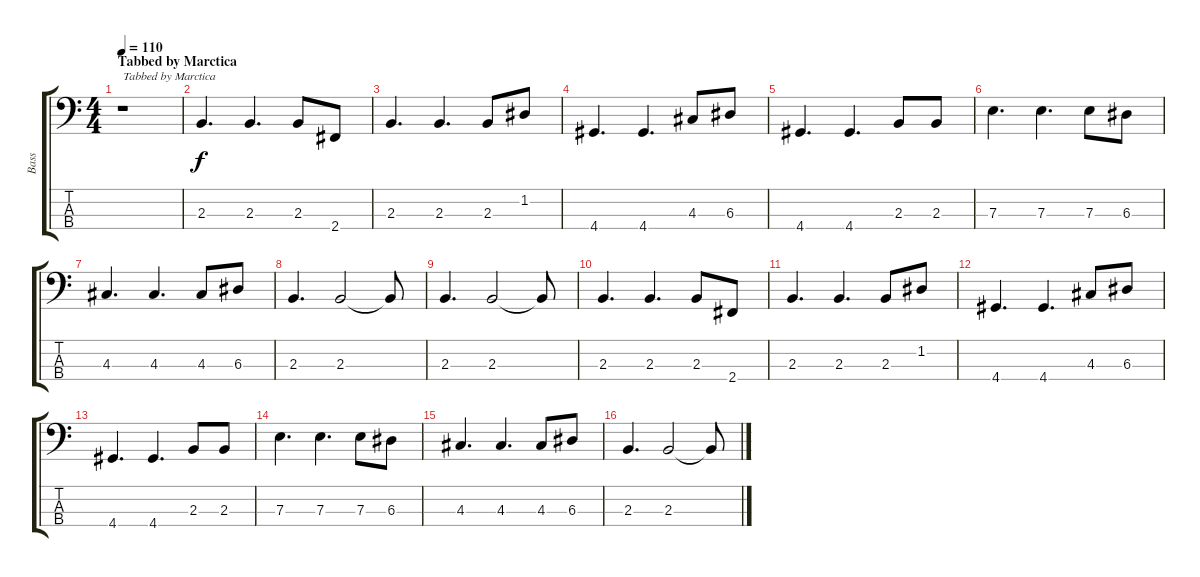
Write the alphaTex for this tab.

\track ("Bass" "Bass") {instrument electricbassfinger}
\staff {score tabs}
\tuning (G2 D2 A1 E1) {hide}
\ts (4 4)
\section ("" "Tabbed by Marctica")
\tempo 110
\clef f4
\ks c
r.1{txt "Tabbed by Marctica" dy f instrument electricbassfinger} |
2.3.4{d} 2.3.4{d} 2.3.8 2.4.8 |
2.3.4{d} 2.3.4{d} 2.3.8 1.2.8 |
4.4.4{d} 4.4.4{d} 4.3.8 6.3.8 |
4.4.4{d} 4.4.4{d} 2.3.8 2.3.8 |
7.3.4{d} 7.3.4{d} 7.3.8 6.3.8 |
4.3.4{d} 4.3.4{d} 4.3.8 6.3.8 |
2.3.4{d} 2.3.2 2.3{t}.8 |
2.3.4{d} 2.3.2 2.3{t}.8 |
2.3.4{d} 2.3.4{d} 2.3.8 2.4.8 |
2.3.4{d} 2.3.4{d} 2.3.8 1.2.8 |
4.4.4{d} 4.4.4{d} 4.3.8 6.3.8 |
4.4.4{d} 4.4.4{d} 2.3.8 2.3.8 |
7.3.4{d} 7.3.4{d} 7.3.8 6.3.8 |
4.3.4{d} 4.3.4{d} 4.3.8 6.3.8 |
2.3.4{d} 2.3.2 2.3{t}.8
